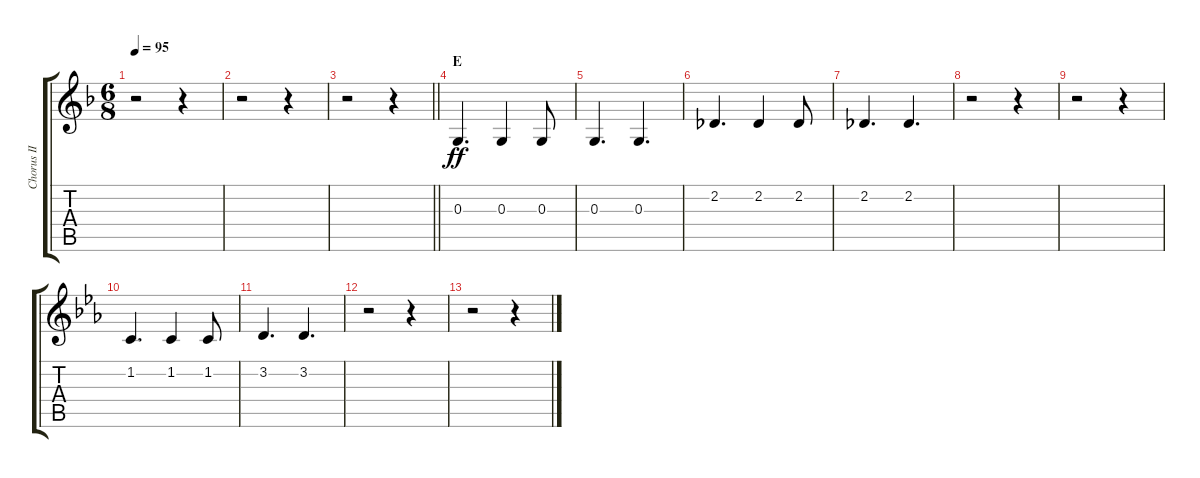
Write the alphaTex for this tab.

\track ("Chorus II" "Chorus II") {instrument voiceoohs}
\staff {score tabs}
\tuning (E4 B3 G3 D3 A2 E2) {hide}
\ts (6 8)
\tempo 95
\clef g2
\ks f
r.2{dy ff} r.4 |
r.2 r.4 |
\barLineRight lightlight
r.2 r.4 |
\section ("" "E")
0.3.4{d} 0.3.4 0.3.8 |
0.3.4{d} 0.3.4{d} |
2.2.4{d} 2.2.4 2.2.8 |
2.2.4{d} 2.2.4{d} |
r.2 r.4 |
r.2 r.4 |
\ks eb
1.2.4{d} 1.2.4 1.2.8 |
3.2.4{d} 3.2.4{d} |
r.2 r.4 |
r.2 r.4
